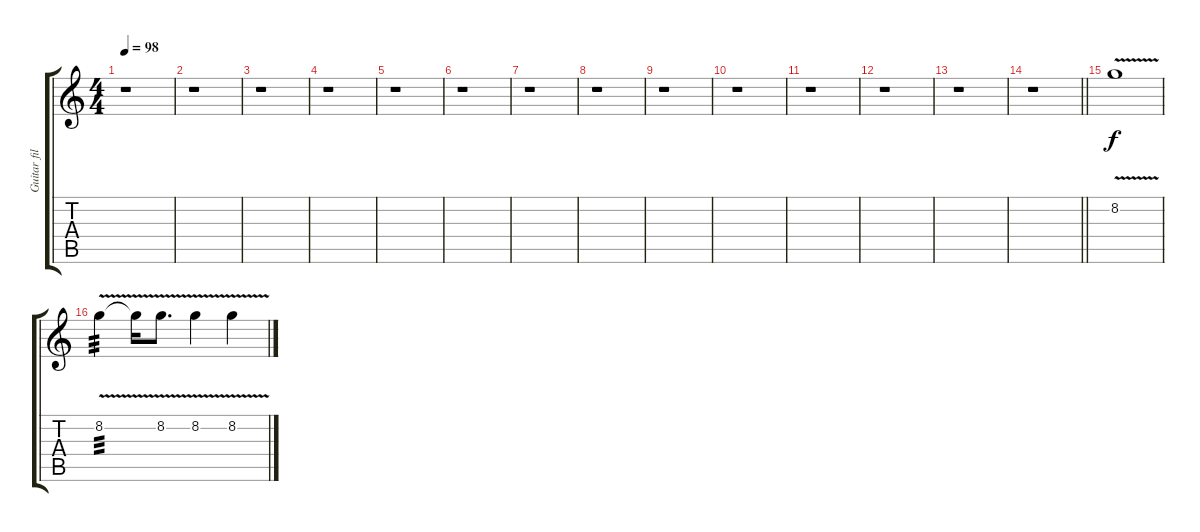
\track ("Guitar fills" "Guitar fil") {instrument distortionguitar}
\staff {score tabs}
\tuning (E4 B3 G3 D3 A2 E2) {hide}
\ts (4 4)
\tempo 98
\clef g2
\ks c
r.1{dy f instrument distortionguitar} |
r.1 |
r.1 |
r.1 |
r.1 |
r.1 |
r.1 |
r.1 |
r.1 |
r.1 |
r.1 |
r.1 |
r.1 |
\barLineRight lightlight
r.1 |
8.2{v}.1{lyrics (0 "") lyrics (1 "") lyrics (2 "") lyrics (3 "") lyrics (4 "")} |
8.2{v}.4{lyrics (0 "") lyrics (1 "") lyrics (2 "") lyrics (3 "") lyrics (4 "") tp 3} 8.2{t}.16{lyrics (0 "") lyrics (1 "") lyrics (2 "") lyrics (3 "") lyrics (4 "")} 8.2{v}.8{d lyrics (0 "") lyrics (1 "") lyrics (2 "") lyrics (3 "") lyrics (4 "")} 8.2{v}.4{lyrics (0 "") lyrics (1 "") lyrics (2 "") lyrics (3 "") lyrics (4 "")} 8.2{v}.4{lyrics (0 "") lyrics (1 "") lyrics (2 "") lyrics (3 "") lyrics (4 "")}
